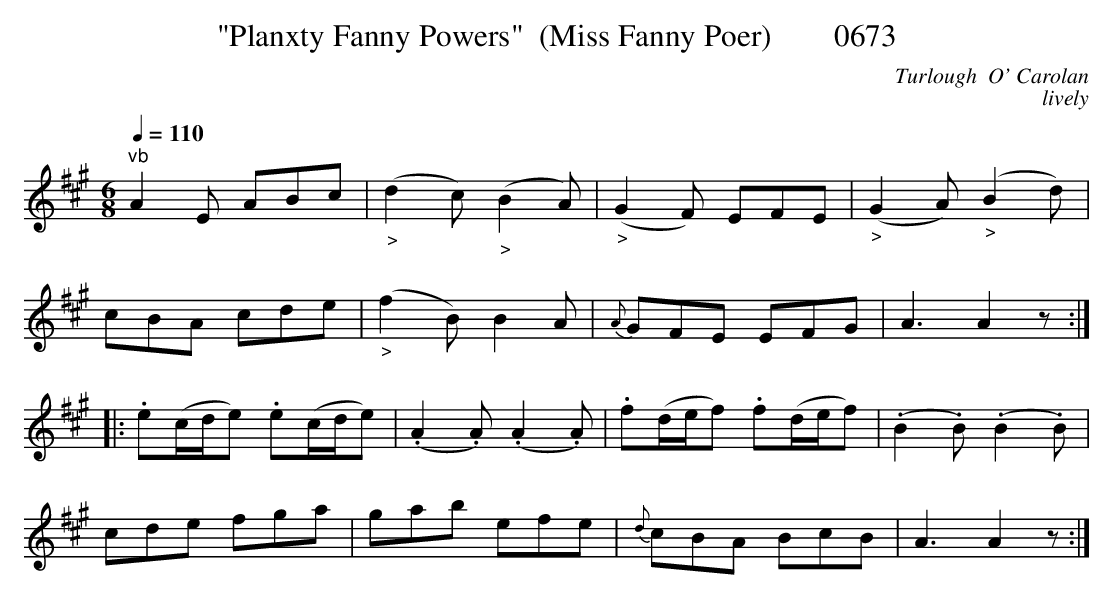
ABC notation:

X:1
T:"Planxty Fanny Powers"  (Miss Fanny Poer)        0673
C:Turlough  O' Carolan
C:lively
Q:1/4=110
M:6/8
L:1/8
K:A
"^vb"A2E ABc|"_>"(d2c) "_>"(B2A)|"_>"(G2F) EFE|"_>"(G2A) "_>"(B2d)|
cBA cde|"_>"(f2B) B2A|{A}GFE EFG|A3A2z:|
|:.e(c/2d/2e) .e(c/2d/2e)|(.A2.A) (.A2.A)|.f(d/2e/2f) .f(d/2e/2f)|(.B2.B) (.B2.B)|
cde fga|gab efe|{d}cBA BcB|A3A2z:|
